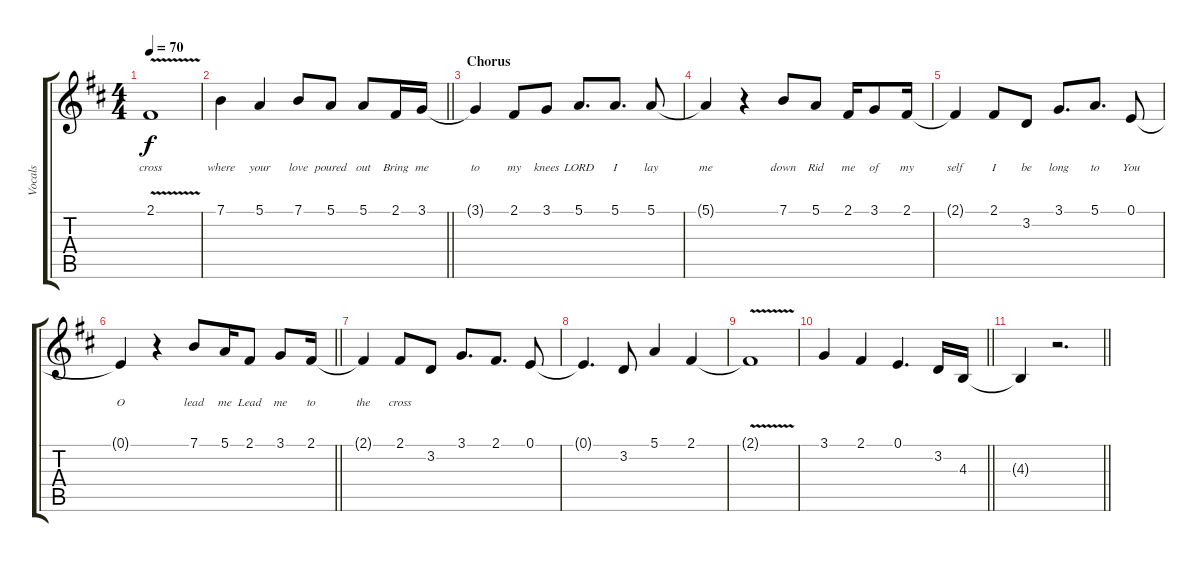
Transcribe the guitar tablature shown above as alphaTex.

\track ("Vocals" "Vocals") {instrument flute}
\staff {score tabs}
\tuning (E4 B3 G3 D3 A2 E2) {hide}
\ts (4 4)
\tempo 70
\clef g2
\ks d
2.1{v t}.1{lyrics (0 "") lyrics (1 "cross") lyrics (2 "") lyrics (3 "") lyrics (4 "") dy f} |
\barLineRight lightlight
7.1.4{lyrics (0 "") lyrics (1 "where") lyrics (2 "") lyrics (3 "") lyrics (4 "")} 5.1.4{lyrics (0 "") lyrics (1 "your") lyrics (2 "") lyrics (3 "") lyrics (4 "")} 7.1.8{lyrics (0 "") lyrics (1 "love") lyrics (2 "") lyrics (3 "") lyrics (4 "")} 5.1.8{lyrics (0 "") lyrics (1 "poured") lyrics (2 "") lyrics (3 "") lyrics (4 "")} 5.1.8{lyrics (0 "") lyrics (1 "out") lyrics (2 "") lyrics (3 "") lyrics (4 "")} 2.1.16{lyrics (0 "") lyrics (1 "Bring") lyrics (2 "") lyrics (3 "") lyrics (4 "")} 3.1.16{lyrics (0 "") lyrics (1 "me") lyrics (2 "") lyrics (3 "") lyrics (4 "")} |
\section ("" "Chorus")
3.1{t}.4{lyrics (0 "") lyrics (1 "to") lyrics (2 "") lyrics (3 "") lyrics (4 "")} 2.1.8{lyrics (0 "") lyrics (1 "my") lyrics (2 "") lyrics (3 "") lyrics (4 "")} 3.1.8{lyrics (0 "") lyrics (1 "knees") lyrics (2 "") lyrics (3 "") lyrics (4 "")} 5.1.8{d lyrics (0 "") lyrics (1 "LORD") lyrics (2 "") lyrics (3 "") lyrics (4 "")} 5.1.8{d lyrics (0 "") lyrics (1 "I") lyrics (2 "") lyrics (3 "") lyrics (4 "")} 5.1.8{lyrics (0 "") lyrics (1 "lay") lyrics (2 "") lyrics (3 "") lyrics (4 "")} |
5.1{t}.4{lyrics (0 "") lyrics (1 "me") lyrics (2 "") lyrics (3 "") lyrics (4 "")} r.4 7.1.8{lyrics (0 "") lyrics (1 "down") lyrics (2 "") lyrics (3 "") lyrics (4 "")} 5.1.8{lyrics (0 "") lyrics (1 "Rid") lyrics (2 "") lyrics (3 "") lyrics (4 "")} 2.1.16{lyrics (0 "") lyrics (1 "me") lyrics (2 "") lyrics (3 "") lyrics (4 "")} 3.1.8{lyrics (0 "") lyrics (1 "of") lyrics (2 "") lyrics (3 "") lyrics (4 "")} 2.1.16{lyrics (0 "") lyrics (1 "my") lyrics (2 "") lyrics (3 "") lyrics (4 "")} |
2.1{t}.4{lyrics (0 "") lyrics (1 "self") lyrics (2 "") lyrics (3 "") lyrics (4 "")} 2.1.8{lyrics (0 "") lyrics (1 "I") lyrics (2 "") lyrics (3 "") lyrics (4 "")} 3.2.8{lyrics (0 "") lyrics (1 "be") lyrics (2 "") lyrics (3 "") lyrics (4 "")} 3.1.8{d lyrics (0 "") lyrics (1 "long") lyrics (2 "") lyrics (3 "") lyrics (4 "")} 5.1.8{d lyrics (0 "") lyrics (1 "to") lyrics (2 "") lyrics (3 "") lyrics (4 "")} 0.1.8{lyrics (0 "") lyrics (1 "You") lyrics (2 "") lyrics (3 "") lyrics (4 "")} |
\barLineRight lightlight
0.1{t}.4{lyrics (0 "") lyrics (1 "O") lyrics (2 "") lyrics (3 "") lyrics (4 "")} r.4 7.1.8{lyrics (0 "") lyrics (1 "lead") lyrics (2 "") lyrics (3 "") lyrics (4 "")} 5.1.16{lyrics (0 "") lyrics (1 "me") lyrics (2 "") lyrics (3 "") lyrics (4 "")} 2.1.8{lyrics (0 "") lyrics (1 "Lead") lyrics (2 "") lyrics (3 "") lyrics (4 "")} 3.1.8{lyrics (0 "") lyrics (1 "me") lyrics (2 "") lyrics (3 "") lyrics (4 "")} 2.1.16{lyrics (0 "") lyrics (1 "to") lyrics (2 "") lyrics (3 "") lyrics (4 "")} |
2.1{t}.4{lyrics (0 "") lyrics (1 "the") lyrics (2 "") lyrics (3 "") lyrics (4 "")} 2.1.8{lyrics (0 "") lyrics (1 "cross") lyrics (2 "") lyrics (3 "") lyrics (4 "")} 3.2.8 3.1.8{d} 2.1.8{d} 0.1.8 |
0.1{t}.4{d} 3.2.8 5.1.4 2.1.4 |
2.1{v t}.1 |
\barLineRight lightlight
3.1.4 2.1.4 0.1.4{d} 3.2.16 4.3.16 |
\barLineRight lightlight
4.3{t}.4 r.2{d}
